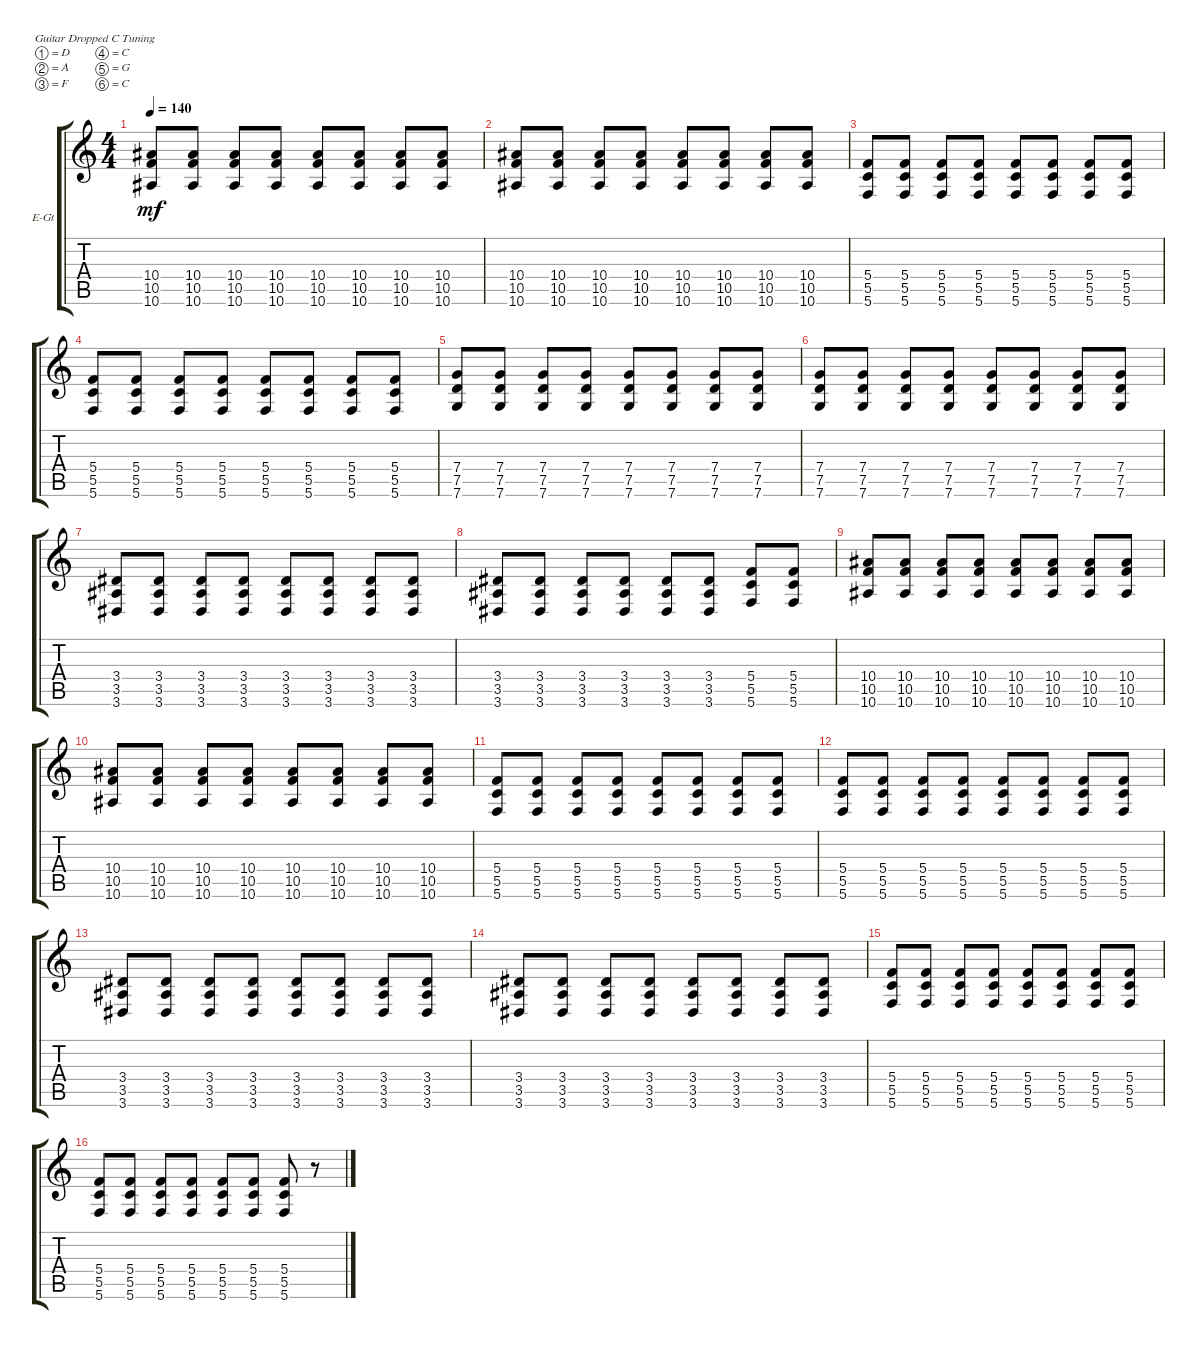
\defaultSystemsLayout 4
\bracketExtendMode groupsimilarinstruments
\firstSystemTrackNameOrientation horizontal
\otherSystemsTrackNameOrientation horizontal
\track ("Rhythm" "E-Gt") {instrument distortionguitar}
\staff {score tabs}
\tuning (D4 A3 F3 C3 G2 C2)
\ts (4 4)
\tempo 140
\clef g2
\ks c
(10.6 10.5 10.4).8{dy mf} (10.6 10.5 10.4).8 (10.6 10.5 10.4).8 (10.6 10.5 10.4).8 (10.6 10.5 10.4).8 (10.6 10.5 10.4).8 (10.6 10.5 10.4).8 (10.6 10.5 10.4).8 |
(10.6 10.5 10.4).8 (10.6 10.5 10.4).8 (10.6 10.5 10.4).8 (10.6 10.5 10.4).8 (10.6 10.5 10.4).8 (10.6 10.5 10.4).8 (10.6 10.5 10.4).8 (10.6 10.5 10.4).8 |
(5.6 5.5 5.4).8 (5.6 5.5 5.4).8 (5.6 5.5 5.4).8 (5.6 5.5 5.4).8 (5.6 5.5 5.4).8 (5.6 5.5 5.4).8 (5.6 5.5 5.4).8 (5.6 5.5 5.4).8 |
(5.6 5.5 5.4).8 (5.6 5.5 5.4).8 (5.6 5.5 5.4).8 (5.6 5.5 5.4).8 (5.6 5.5 5.4).8 (5.6 5.5 5.4).8 (5.6 5.5 5.4).8 (5.6 5.5 5.4).8 |
(7.4 7.5 7.6).8 (7.4 7.5 7.6).8 (7.4 7.5 7.6).8 (7.4 7.5 7.6).8 (7.4 7.5 7.6).8 (7.4 7.5 7.6).8 (7.4 7.5 7.6).8 (7.4 7.5 7.6).8 |
(7.4 7.5 7.6).8 (7.4 7.5 7.6).8 (7.4 7.5 7.6).8 (7.4 7.5 7.6).8 (7.4 7.5 7.6).8 (7.4 7.5 7.6).8 (7.4 7.5 7.6).8 (7.4 7.5 7.6).8 |
(3.6 3.5 3.4).8 (3.6 3.5 3.4).8 (3.6 3.5 3.4).8 (3.6 3.5 3.4).8 (3.6 3.5 3.4).8 (3.6 3.5 3.4).8 (3.6 3.5 3.4).8 (3.6 3.5 3.4).8 |
(3.6 3.5 3.4).8 (3.6 3.5 3.4).8 (3.6 3.5 3.4).8 (3.6 3.5 3.4).8 (3.6 3.5 3.4).8 (3.6 3.5 3.4).8 (5.6 5.5 5.4).8 (5.6 5.5 5.4).8 |
(10.6 10.5 10.4).8 (10.6 10.5 10.4).8 (10.6 10.5 10.4).8 (10.6 10.5 10.4).8 (10.6 10.5 10.4).8 (10.6 10.5 10.4).8 (10.6 10.5 10.4).8 (10.6 10.5 10.4).8 |
(10.6 10.5 10.4).8 (10.6 10.5 10.4).8 (10.6 10.5 10.4).8 (10.6 10.5 10.4).8 (10.6 10.5 10.4).8 (10.6 10.5 10.4).8 (10.6 10.5 10.4).8 (10.6 10.5 10.4).8 |
(5.6 5.5 5.4).8 (5.6 5.5 5.4).8 (5.6 5.5 5.4).8 (5.6 5.5 5.4).8 (5.6 5.5 5.4).8 (5.6 5.5 5.4).8 (5.6 5.5 5.4).8 (5.6 5.5 5.4).8 |
(5.6 5.5 5.4).8 (5.6 5.5 5.4).8 (5.6 5.5 5.4).8 (5.6 5.5 5.4).8 (5.6 5.5 5.4).8 (5.6 5.5 5.4).8 (5.6 5.5 5.4).8 (5.6 5.5 5.4).8 |
(3.6 3.5 3.4).8 (3.6 3.5 3.4).8 (3.6 3.5 3.4).8 (3.6 3.5 3.4).8 (3.6 3.5 3.4).8 (3.6 3.5 3.4).8 (3.6 3.5 3.4).8 (3.6 3.5 3.4).8 |
(3.6 3.5 3.4).8 (3.6 3.5 3.4).8 (3.6 3.5 3.4).8 (3.6 3.5 3.4).8 (3.6 3.5 3.4).8 (3.6 3.5 3.4).8 (3.6 3.5 3.4).8 (3.6 3.5 3.4).8 |
(5.6 5.5 5.4).8 (5.6 5.5 5.4).8 (5.6 5.5 5.4).8 (5.6 5.5 5.4).8 (5.6 5.5 5.4).8 (5.6 5.5 5.4).8 (5.6 5.5 5.4).8 (5.6 5.5 5.4).8 |
(5.6 5.5 5.4).8 (5.6 5.5 5.4).8 (5.6 5.5 5.4).8 (5.6 5.5 5.4).8 (5.6 5.5 5.4).8 (5.6 5.5 5.4).8 (5.6 5.5 5.4).8 r.8
